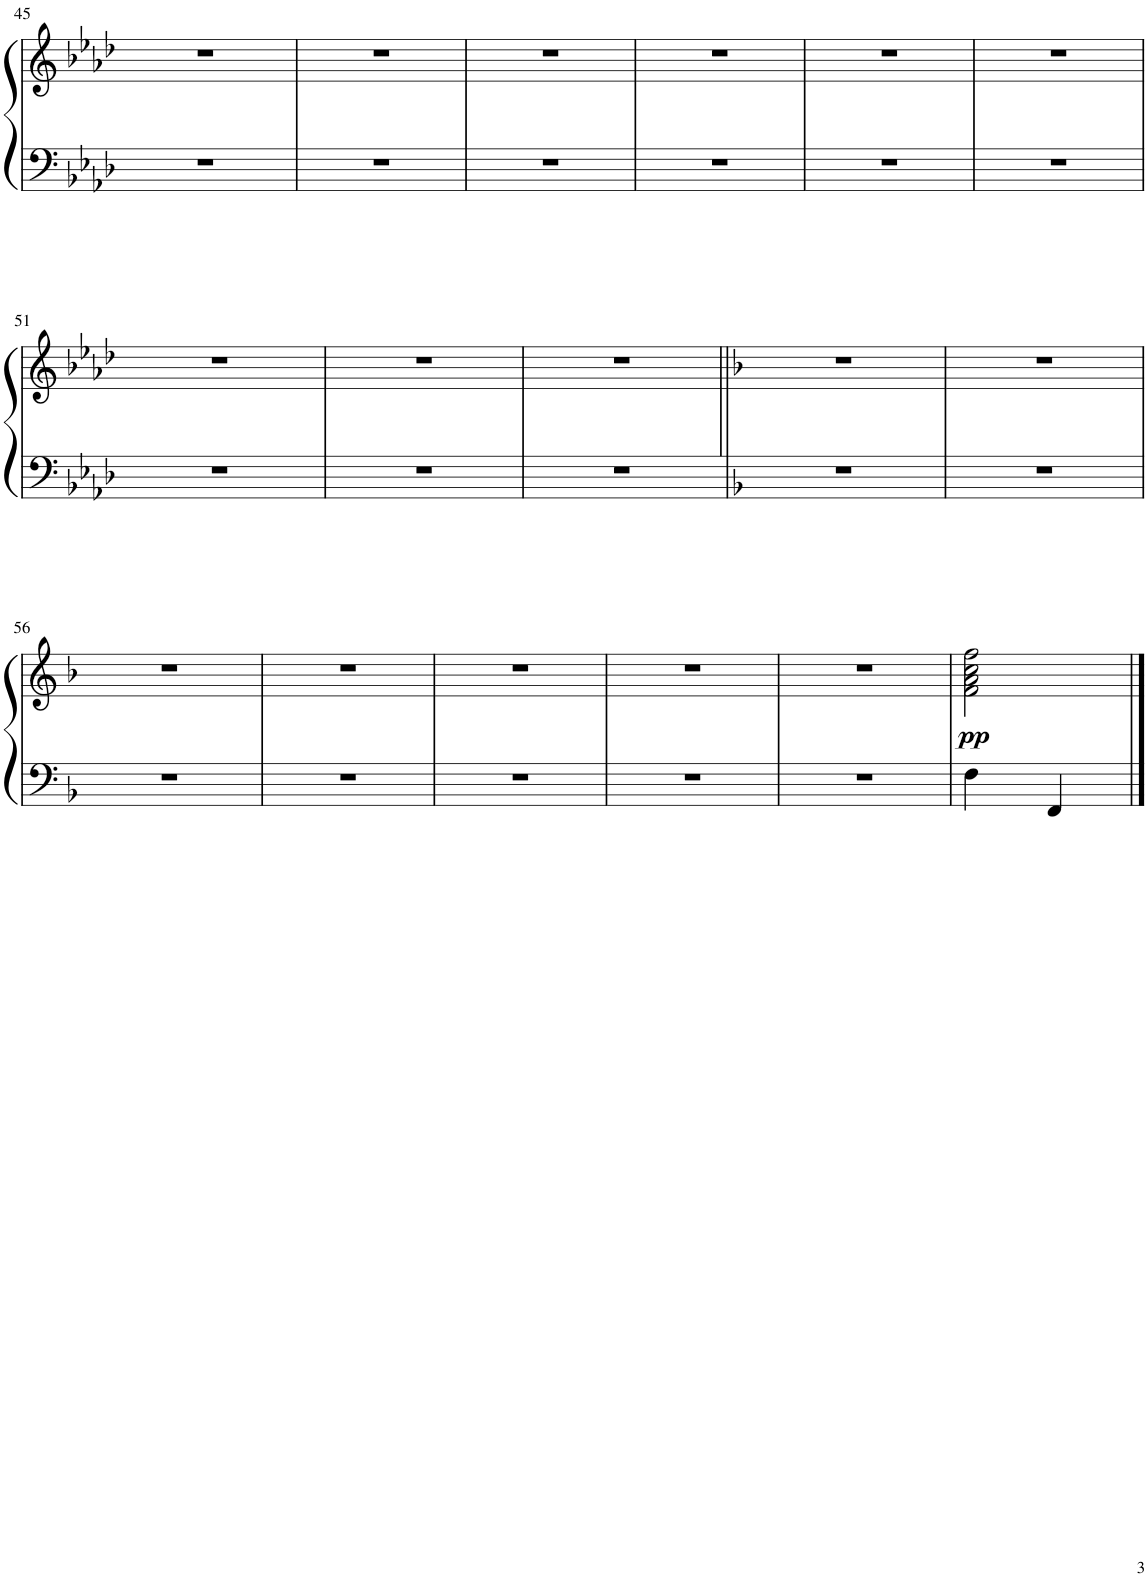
**kern	**kern	**dynam
*part1	*part1	*part1
*staff2	*staff1	*staff1/2
*I"Piano	*	*
*I'Pno.	*	*
!!LO:PB:g=z
*clefF4	*clefG2	*
*k[b-e-a-d-]	*k[b-e-a-d-]	*
*M3/4	*M3/4	*
=45	=45	=45
2.r	2.r	.
=46	=46	=46
2.r	2.r	.
=47	=47	=47
2.r	2.r	.
=48	=48	=48
2.r	2.r	.
=49	=49	=49
2.r	2.r	.
=50	=50	=50
2.r	2.r	.
!!LO:LB:g=z
=51	=51	=51
2.r	2.r	.
=52	=52	=52
2.r	2.r	.
=53	=53	=53
2.r	2.r	.
=54||	=54||	=54||
*k[b-]	*k[b-]	*
2.r	2.r	.
=55	=55	=55
2.r	2.r	.
!!LO:LB:g=z
=56	=56	=56
2.r	2.r	.
=57	=57	=57
2.r	2.r	.
=58	=58	=58
2.r	2.r	.
=59	=59	=59
2.r	2.r	.
=60	=60	=60
2.r	2.r	.
=61	=61	=61
!	!	!LO:DY:b
4F\	2f\ 2a\ 2cc\ 2ff\	pp
4FF/	.	.
==	==	==
*-	*-	*-
